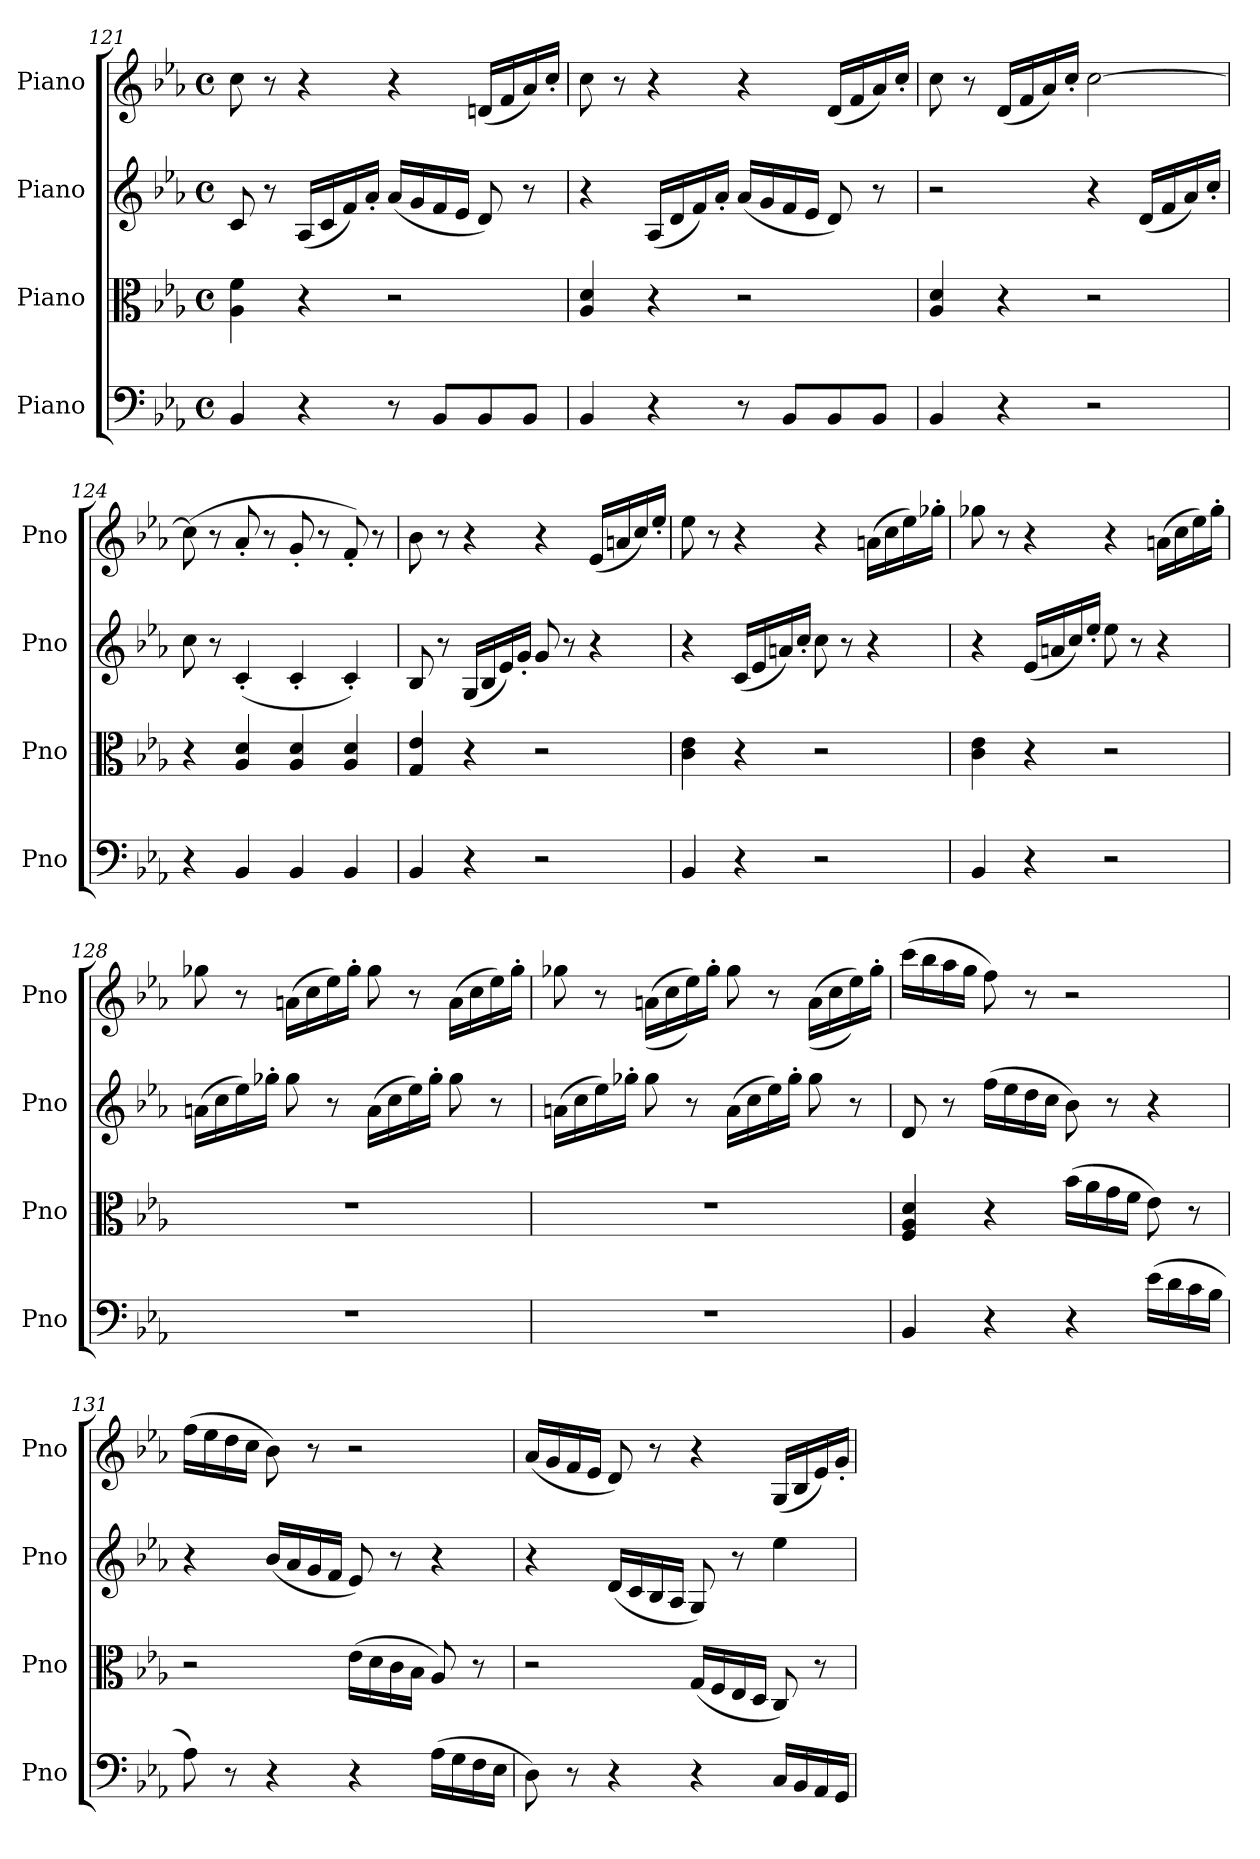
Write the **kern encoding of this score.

**kern	**kern	**kern	**kern
*part4	*part3	*part2	*part1
*staff4	*staff3	*staff2	*staff1
*I"Piano	*I"Piano	*I"Piano	*I"Piano
*I'Pno	*I'Pno	*I'Pno	*I'Pno
*clefF4	*clefC3	*clefG2	*clefG2
*k[b-e-a-]	*k[b-e-a-]	*k[b-e-a-]	*k[b-e-a-]
*M4/4	*M4/4	*M4/4	*M4/4
*met(c)	*met(c)	*met(c)	*met(c)
=121	=121	=121	=121
4BB-/	4A-\ 4f\	8c/	8cc\
.	.	8r	8r
4r	4r	(16A-/LL	4r
.	.	16c/	.
.	.	16f/)	.
.	.	16a-'/JJ	.
8r	2r	(16a-/LL	4r
.	.	16g/	.
8BB-/L	.	16f/	.
.	.	16e-/JJ	.
8BB-/	.	8d/)	(16dn/LL
.	.	.	16f/
8BB-/J	.	8r	16a-/)
.	.	.	16cc'/JJ
!!LO:LB:g=z
=122	=122	=122	=122
4BB-/	4A-/ 4d/	4r	8cc\
.	.	.	8r
4r	4r	(16A-/LL	4r
.	.	16d/	.
.	.	16f/)	.
.	.	16a-'/JJ	.
8r	2r	(16a-/LL	4r
.	.	16g/	.
8BB-/L	.	16f/	.
.	.	16e-/JJ	.
8BB-/	.	8d/)	(16d/LL
.	.	.	16f/
8BB-/J	.	8r	16a-/)
.	.	.	16cc'/JJ
=123	=123	=123	=123
4BB-/	4A-/ 4d/	2r	8cc\
.	.	.	8r
4r	4r	.	(16d/LL
.	.	.	16f/
.	.	.	16a-/)
.	.	.	16cc'/JJ
2r	2r	4r	[2cc\
.	.	(16d/LL	.
.	.	16f/	.
.	.	16a-/)	.
.	.	16cc'/JJ	.
=124	=124	=124	=124
4r	4r	8cc\	(8cc\]
.	.	8r	8r
4BB-/	4A-/ 4d/	(4c'/	8a-'/
.	.	.	8r
4BB-/	4A-/ 4d/	4c'/	8g'/
.	.	.	8r
4BB-/	4A-/ 4d/	4c'/)	8f'/)
.	.	.	8r
=125	=125	=125	=125
4BB-/	4G/ 4e-/	8B-/	8b-\
.	.	8r	8r
4r	4r	(16G/LL	4r
.	.	16B-/	.
.	.	16e-/)	.
.	.	16g'/JJ	.
2r	2r	8g/	4r
.	.	8r	.
.	.	4r	(16e-/LL
.	.	.	16an/
.	.	.	16cc/)
.	.	.	16ee-'/JJ
=126	=126	=126	=126
4BB-/	4c\ 4e-\	4r	8ee-\
.	.	.	8r
4r	4r	(16c/LL	4r
.	.	16e-/	.
.	.	16an/)	.
.	.	16cc'/JJ	.
2r	2r	8cc\	4r
.	.	8r	.
.	.	4r	(16an\LL
.	.	.	16cc\
.	.	.	16ee-\)
.	.	.	16gg-X'\JJ
=127	=127	=127	=127
4BB-/	4c\ 4e-\	4r	8gg-X\
.	.	.	8r
4r	4r	(16e-/LL	4r
.	.	16an/	.
.	.	16cc/)	.
.	.	16ee-'/JJ	.
2r	2r	8ee-\	4r
.	.	8r	.
.	.	4r	(16an\LL
.	.	.	16cc\
.	.	.	16ee-\)
.	.	.	16gg-'\JJ
!!LO:PB:g=z
=128	=128	=128	=128
1r	1r	(16an\LL	8gg-X\
.	.	16cc\	.
.	.	16ee-\)	8r
.	.	16gg-X'\JJ	.
.	.	8gg-\	(16an\LL
.	.	.	16cc\
.	.	8r	16ee-\)
.	.	.	16gg-'\JJ
.	.	(16a\LL	8gg-\
.	.	16cc\	.
.	.	16ee-\)	8r
.	.	16gg-'\JJ	.
.	.	8gg-\	(16a\LL
.	.	.	16cc\
.	.	8r	16ee-\)
.	.	.	16gg-'\JJ
=129	=129	=129	=129
1r	1r	(16an\LL	8gg-X\
.	.	16cc\	.
.	.	16ee-\)	8r
.	.	16gg-X'\JJ	.
.	.	8gg-\	((16an\LL
.	.	.	16cc\
.	.	8r	16ee-\))
.	.	.	16gg-'\JJ
.	.	(16a\LL	8gg-\
.	.	16cc\	.
.	.	16ee-\)	8r
.	.	16gg-'\JJ	.
.	.	8gg-\	((16a\LL
.	.	.	16cc\
.	.	8r	16ee-\))
.	.	.	16gg-'\JJ
=130	=130	=130	=130
4BB-/	4F/ 4A-/ 4d/	8d/	(16ccc\LL
.	.	.	16bb-\
.	.	8r	16aa-\
.	.	.	16gg\JJ
4r	4r	(16ff\LL	8ff\)
.	.	16ee-\	.
.	.	16dd\	8r
.	.	16cc\JJ	.
4r	(16b-\LL	8b-\)	2r
.	16a-\	.	.
.	16g\	8r	.
.	16f\JJ	.	.
(16e-\LL	8e-\)	4r	.
16d\	.	.	.
16c\	8r	.	.
16B-\JJ	.	.	.
=131	=131	=131	=131
8A-\)	2r	4r	(16ff\LL
.	.	.	16ee-\
8r	.	.	16dd\
.	.	.	16cc\JJ
4r	.	(16b-/LL	8b-\)
.	.	16a-/	.
.	.	16g/	8r
.	.	16f/JJ	.
4r	(16e-\LL	8e-/)	2r
.	16d\	.	.
.	16c\	8r	.
.	16B-\JJ	.	.
(16A-\LL	8A-/)	4r	.
16G\	.	.	.
16F\	8r	.	.
16E-\JJ	.	.	.
=132	=132	=132	=132
8D\)	2r	4r	(16a-/LL
.	.	.	16g/
8r	.	.	16f/
.	.	.	16e-/JJ
4r	.	(16d/LL	8d/)
.	.	16c/	.
.	.	16B-/	8r
.	.	16A-/JJ	.
4r	(16G/LL	8G/)	4r
.	16F/	.	.
.	16E-/	8r	.
.	16D/JJ	.	.
16C/LL	8C/)	4ee-\	(16G/LL
16BB-/	.	.	16B-/
16AA-/	8r	.	16e-/)
16GG/JJ	.	.	16g'/JJ
=	=	=	=
*-	*-	*-	*-
